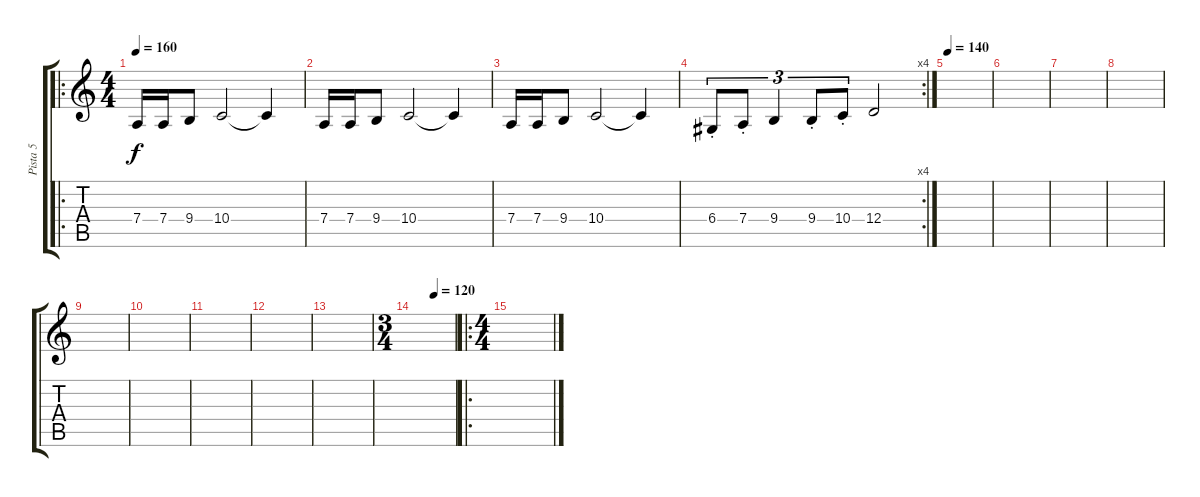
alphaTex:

\track ("Pista 5" "Pista 5") {instrument koto}
\staff {score tabs}
\tuning (E4 B3 G3 D3 A2 E2) {hide}
\ro
\ts (4 4)
\tempo 160
\clef g2
\ks c
7.4.16{dy f} 7.4.16 9.4.8 10.4.2 10.4{t}.4 |
7.4.16 7.4.16 9.4.8 10.4.2 10.4{t}.4 |
7.4.16 7.4.16 9.4.8 10.4.2 10.4{t}.4 |
\rc 4
6.4{st}.8{tu (3 2)} 7.4{st}.8{tu (3 2)} 9.4.4{tu (3 2)} 9.4{st}.8{tu (3 2)} 10.4{st}.8{tu (3 2)} 12.4.2 |
\tempo 140
|
|
|
|
|
|
|
|
|
\ts (3 4)
\tempo (120 0.5)
|
\ro
\ts (4 4)
